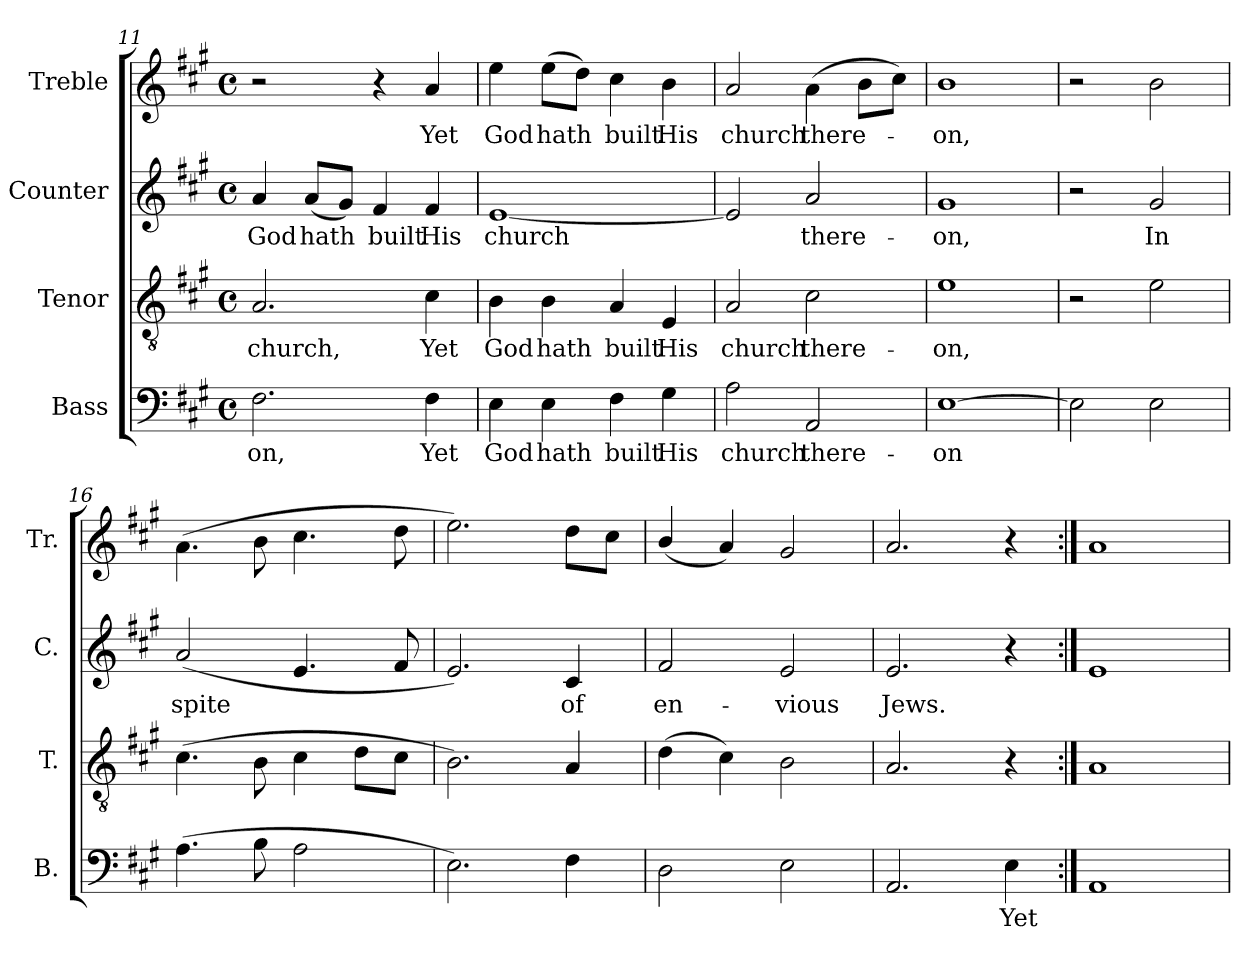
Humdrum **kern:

**kern	**text	**kern	**text	**kern	**text	**kern	**text
*part4	*part4	*part3	*part3	*part2	*part2	*part1	*part1
*staff4	*staff4	*staff3	*staff3	*staff2	*staff2	*staff1	*staff1
*I"Bass	*	*I"Tenor	*	*I"Counter	*	*I"Treble	*
*I'B.	*	*I'T.	*	*I'C.	*	*I'Tr.	*
*clefF4	*	*clefGv2	*	*clefG2	*	*clefG2	*
*k[f#c#g#]	*	*k[f#c#g#]	*	*k[f#c#g#]	*	*k[f#c#g#]	*
*M4/4	*	*M4/4	*	*M4/4	*	*M4/4	*
*met(c)	*	*met(c)	*	*met(c)	*	*met(c)	*
=11	=11	=11	=11	=11	=11	=11	=11
2.F#\	-on,	2.A/	church,	4a/	God	2r	.
.	.	.	.	(8a/L	hath	.	.
.	.	.	.	8g#/J)	.	.	.
.	.	.	.	4f#/	built	4r	.
4F#\	Yet	4c#\	Yet	4f#/	His	4a/	Yet
=12	=12	=12	=12	=12	=12	=12	=12
4E\	God	4B\	God	[1e	church	4ee\	God
4E\	hath	4B\	hath	.	.	(8ee\L	hath
.	.	.	.	.	.	8dd\J)	.
4F#\	built	4A/	built	.	.	4cc#\	built
4G#\	His	4E/	His	.	.	4b\	His
!!LO:LB:g=z
=13	=13	=13	=13	=13	=13	=13	=13
2A\	church	2A/	church	2e/]	.	2a/	church
2AA/	there-	2c#\	there-	2a/	there-	(4a\	there-
.	.	.	.	.	.	8b\L	.
.	.	.	.	.	.	8cc#\J)	.
=14	=14	=14	=14	=14	=14	=14	=14
[1E	-on	1e	-on,	1g#	-on,	1b	-on,
=15	=15	=15	=15	=15	=15	=15	=15
2E\]	.	2r	.	2r	.	2r	.
2E\	.	2e\	.	2g#/	In	2b\	.
=16	=16	=16	=16	=16	=16	=16	=16
(4.A\	.	(4.c#\	.	(2a/	spite	(4.a\	.
8B\	.	8B\	.	.	.	8b\	.
2A\	.	4c#\	.	4.e/	.	4.cc#\	.
.	.	8d\L	.	.	.	.	.
.	.	8c#\J	.	8f#/	.	8dd\	.
=17	=17	=17	=17	=17	=17	=17	=17
2.E\)	.	2.B\)	.	2.e/)	.	2.ee\)	.
4F#\	.	4A/	.	4c#/	of	8dd\L	.
.	.	.	.	.	.	8cc#\J	.
=18	=18	=18	=18	=18	=18	=18	=18
2D\	.	(4d\	.	2f#/	en-	(4b/	.
.	.	4c#\)	.	.	.	4a/)	.
2E\	.	2B\	.	2e/	-vious	2g#/	.
=19	=19	=19	=19	=19	=19	=19	=19
2.AA/	.	2.A/	.	2.e/	Jews.	2.a/	.
4E\	Yet	4r	.	4r	.	4r	.
=20:|!	=20:|!	=20:|!	=20:|!	=20:|!	=20:|!	=20:|!	=20:|!
1AA	.	1A	.	1e	.	1a	.
=	=	=	=	=	=	=	=
*-	*-	*-	*-	*-	*-	*-	*-
